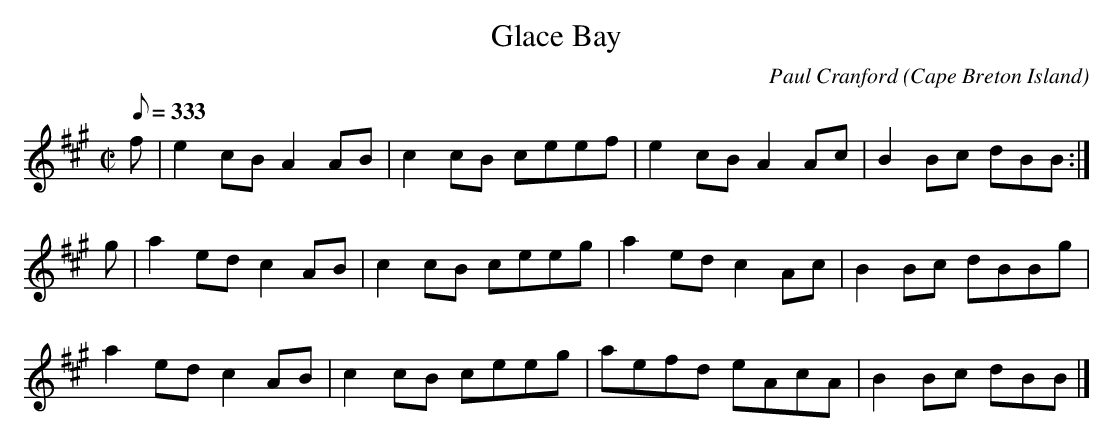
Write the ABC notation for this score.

X:1
T:Glace Bay
C:Paul Cranford
O:Cape Breton Island
L:1/8
Q:333
M:C|
K:A
f|e2 cB A2 AB|c2 cB ceef|e2 cB A2 Ac|B2 Bc dBB:|
g|a2 ed c2 AB|c2 cB ceeg|a2 ed c2 Ac|B2 Bc dBBg|
a2 ed c2 AB|c2 cB ceeg|aefd eAcA|B2 Bc dBB|]
